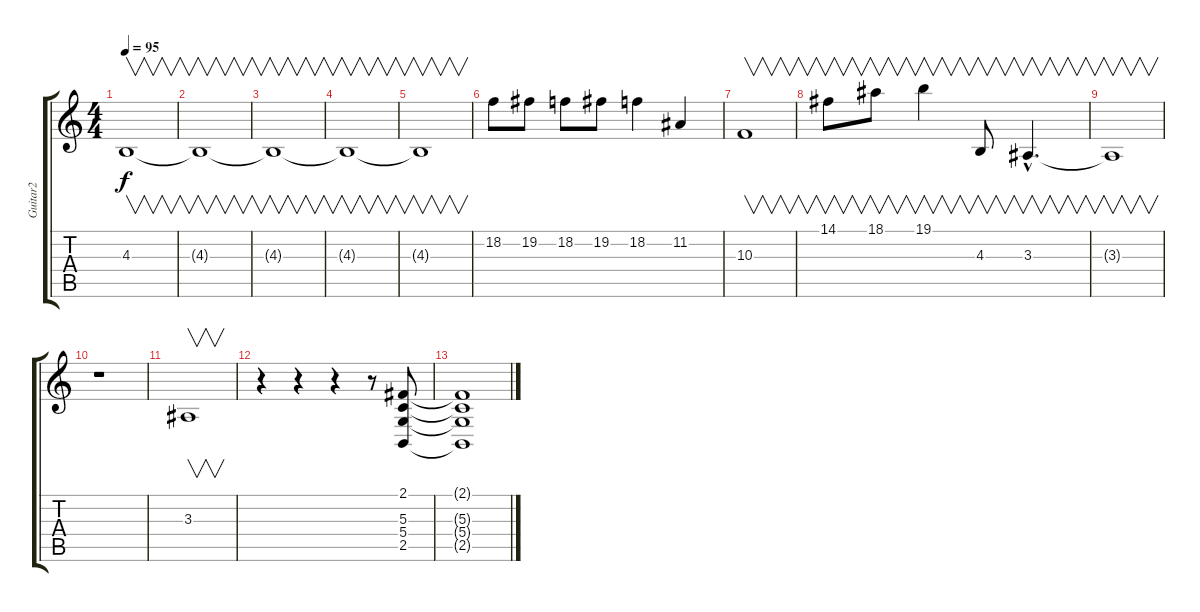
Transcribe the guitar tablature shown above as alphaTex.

\track ("Guitar2" "Guitar2") {instrument synthstrings1}
\staff {score tabs}
\tuning (E4 B3 G3 D3 A2 E2) {hide}
\ts (4 4)
\tempo 95
\clef g2
\ks c
4.3.1{v dy f} |
4.3{t}.1{v} |
4.3{t}.1{v} |
4.3{t}.1{v} |
4.3{t}.1{v} |
18.2.8 19.2.8 18.2.8 19.2.8 18.2.4 11.2.4 |
10.3.1{v} |
14.1.8{v} 18.1.8{v} 19.1.4{v} 4.3.8{v} 3.3{hac}.4{v d} |
3.3{t}.1{v} |
r.1 |
3.3.1{v} |
r.4 r.4 r.4 r.8 (2.1 5.3 5.4 2.5).8 |
(2.1{t} 5.3{t} 5.4{t} 2.5{t}).1
